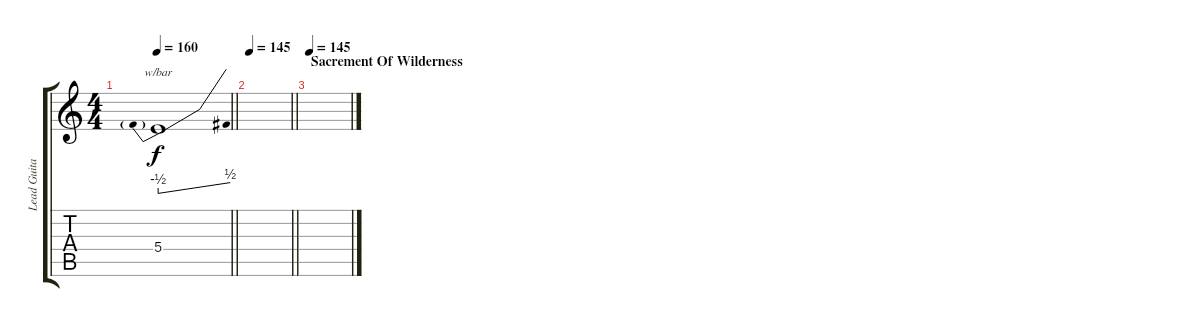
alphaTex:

\track ("Lead Guitar : Open D" "Lead Guita") {instrument overdrivenguitar}
\staff {score tabs}
\tuning (D4 A3 F3 C3 G2 D2) {hide}
\ts (4 4)
\tempo 160
\clef g2
\barLineRight lightlight
\ks c
5.4.1{tbe (predivedive default 0 -2 60 2) dy f} |
\tempo 145
\barLineRight lightlight
|
\section ("" "Sacrement Of Wilderness")
\tempo 145
